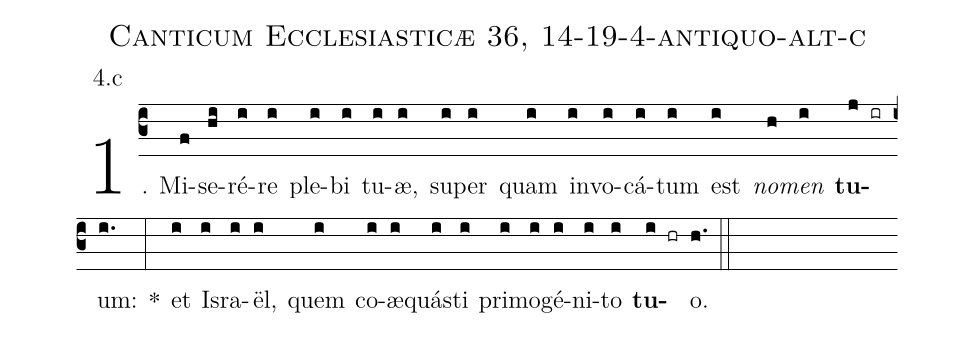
name: Canticum Ecclesiasticæ 36, 14-19-4-antiquo-alt-c;
annotation: 4.c;
%%
(c3)1. Mi(f)se(hi)ré(i)re(i) ple(i)bi(i) tu(i)æ,(i) su(i)per(i) quam(i) in(i)vo(i)cá(i)tum(i) est(i) <i>no</i>(h)<i>men</i>(i) <b>tu</b>(j ir)um:(i.) *(:) et(i) Is(i)ra(i)ël,(i) quem(i) co(i)æ(i)quás(i)ti(i) pri(i)mo(i)gé(i)ni(i)to(i) <b>tu</b>(i hr)o.(h.) (::)
